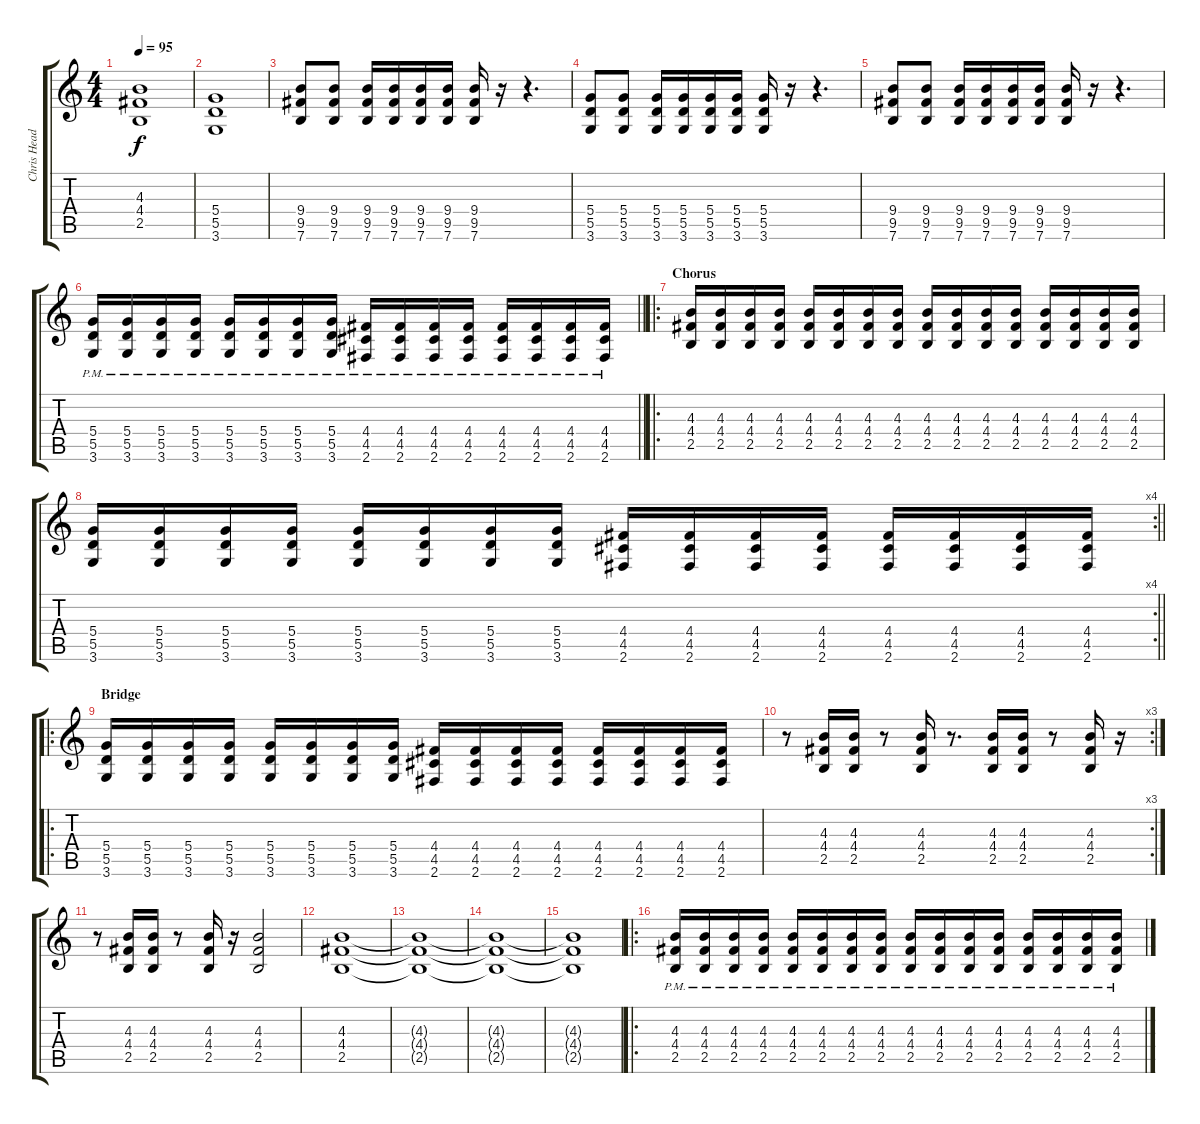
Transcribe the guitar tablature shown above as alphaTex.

\track ("Chris Head" "Chris Head") {instrument distortionguitar}
\staff {score tabs}
\tuning (E4 B3 G3 D3 A2 E2) {hide}
\ts (4 4)
\tempo 95
\clef g2
\ks c
(4.3 4.4 2.5).1{dy f} |
(5.4 5.5 3.6).1 |
(9.4 9.5 7.6).8 (9.4 9.5 7.6).8 (9.4 9.5 7.6).16 (9.4 9.5 7.6).16 (9.4 9.5 7.6).16 (9.4 9.5 7.6).16 (9.4 9.5 7.6).16 r.16 r.4{d} |
(5.4 5.5 3.6).8 (5.4 5.5 3.6).8 (5.4 5.5 3.6).16 (5.4 5.5 3.6).16 (5.4 5.5 3.6).16 (5.4 5.5 3.6).16 (5.4 5.5 3.6).16 r.16 r.4{d} |
(9.4 9.5 7.6).8 (9.4 9.5 7.6).8 (9.4 9.5 7.6).16 (9.4 9.5 7.6).16 (9.4 9.5 7.6).16 (9.4 9.5 7.6).16 (9.4 9.5 7.6).16 r.16 r.4{d} |
\barLineRight lightlight
(5.4{pm} 5.5{pm} 3.6{pm}).16 (5.4{pm} 5.5{pm} 3.6{pm}).16 (5.4{pm} 5.5{pm} 3.6{pm}).16 (5.4{pm} 5.5{pm} 3.6{pm}).16 (5.4{pm} 5.5{pm} 3.6{pm}).16 (5.4{pm} 5.5{pm} 3.6{pm}).16 (5.4{pm} 5.5{pm} 3.6{pm}).16 (5.4{pm} 5.5{pm} 3.6{pm}).16 (4.4{pm} 4.5{pm} 2.6{pm}).16 (4.4{pm} 4.5{pm} 2.6{pm}).16 (4.4{pm} 4.5{pm} 2.6{pm}).16 (4.4{pm} 4.5{pm} 2.6{pm}).16 (4.4{pm} 4.5{pm} 2.6{pm}).16 (4.4{pm} 4.5{pm} 2.6{pm}).16 (4.4{pm} 4.5{pm} 2.6{pm}).16 (4.4{pm} 4.5{pm} 2.6{pm}).16 |
\ro
\section ("" "Chorus")
(4.3 4.4 2.5).16 (4.3 4.4 2.5).16 (4.3 4.4 2.5).16 (4.3 4.4 2.5).16 (4.3 4.4 2.5).16 (4.3 4.4 2.5).16 (4.3 4.4 2.5).16 (4.3 4.4 2.5).16 (4.3 4.4 2.5).16 (4.3 4.4 2.5).16 (4.3 4.4 2.5).16 (4.3 4.4 2.5).16 (4.3 4.4 2.5).16 (4.3 4.4 2.5).16 (4.3 4.4 2.5).16 (4.3 4.4 2.5).16 |
\rc 4
\barLineRight lightlight
(5.4 5.5 3.6).16 (5.4 5.5 3.6).16 (5.4 5.5 3.6).16 (5.4 5.5 3.6).16 (5.4 5.5 3.6).16 (5.4 5.5 3.6).16 (5.4 5.5 3.6).16 (5.4 5.5 3.6).16 (4.4 4.5 2.6).16 (4.4 4.5 2.6).16 (4.4 4.5 2.6).16 (4.4 4.5 2.6).16 (4.4 4.5 2.6).16 (4.4 4.5 2.6).16 (4.4 4.5 2.6).16 (4.4 4.5 2.6).16 |
\ro
\section ("" "Bridge")
(5.4 5.5 3.6).16 (5.4 5.5 3.6).16 (5.4 5.5 3.6).16 (5.4 5.5 3.6).16 (5.4 5.5 3.6).16 (5.4 5.5 3.6).16 (5.4 5.5 3.6).16 (5.4 5.5 3.6).16 (4.4 4.5 2.6).16 (4.4 4.5 2.6).16 (4.4 4.5 2.6).16 (4.4 4.5 2.6).16 (4.4 4.5 2.6).16 (4.4 4.5 2.6).16 (4.4 4.5 2.6).16 (4.4 4.5 2.6).16 |
\rc 3
r.8 (4.3 4.4 2.5).16 (4.3 4.4 2.5).16 r.8 (4.3 4.4 2.5).16 r.8{d} (4.3 4.4 2.5).16 (4.3 4.4 2.5).16 r.8 (4.3 4.4 2.5).16 r.16 |
r.8 (4.3 4.4 2.5).16 (4.3 4.4 2.5).16 r.8 (4.3 4.4 2.5).16 r.16 (4.3 4.4 2.5).2 |
(4.3 4.4 2.5).1 |
(4.3{t} 4.4{t} 2.5{t}).1 |
(4.3{t} 4.4{t} 2.5{t}).1 |
(4.3{t} 4.4{t} 2.5{t}).1 |
\ro
(4.3{pm} 4.4{pm} 2.5{pm}).16 (4.3{pm} 4.4{pm} 2.5{pm}).16 (4.3{pm} 4.4{pm} 2.5{pm}).16 (4.3{pm} 4.4{pm} 2.5{pm}).16 (4.3{pm} 4.4{pm} 2.5{pm}).16 (4.3{pm} 4.4{pm} 2.5{pm}).16 (4.3{pm} 4.4{pm} 2.5{pm}).16 (4.3{pm} 4.4{pm} 2.5{pm}).16 (4.3{pm} 4.4{pm} 2.5{pm}).16 (4.3{pm} 4.4{pm} 2.5{pm}).16 (4.3{pm} 4.4{pm} 2.5{pm}).16 (4.3{pm} 4.4{pm} 2.5{pm}).16 (4.3{pm} 4.4{pm} 2.5{pm}).16 (4.3{pm} 4.4{pm} 2.5{pm}).16 (4.3{pm} 4.4{pm} 2.5{pm}).16 (4.3{pm} 4.4{pm} 2.5{pm}).16
